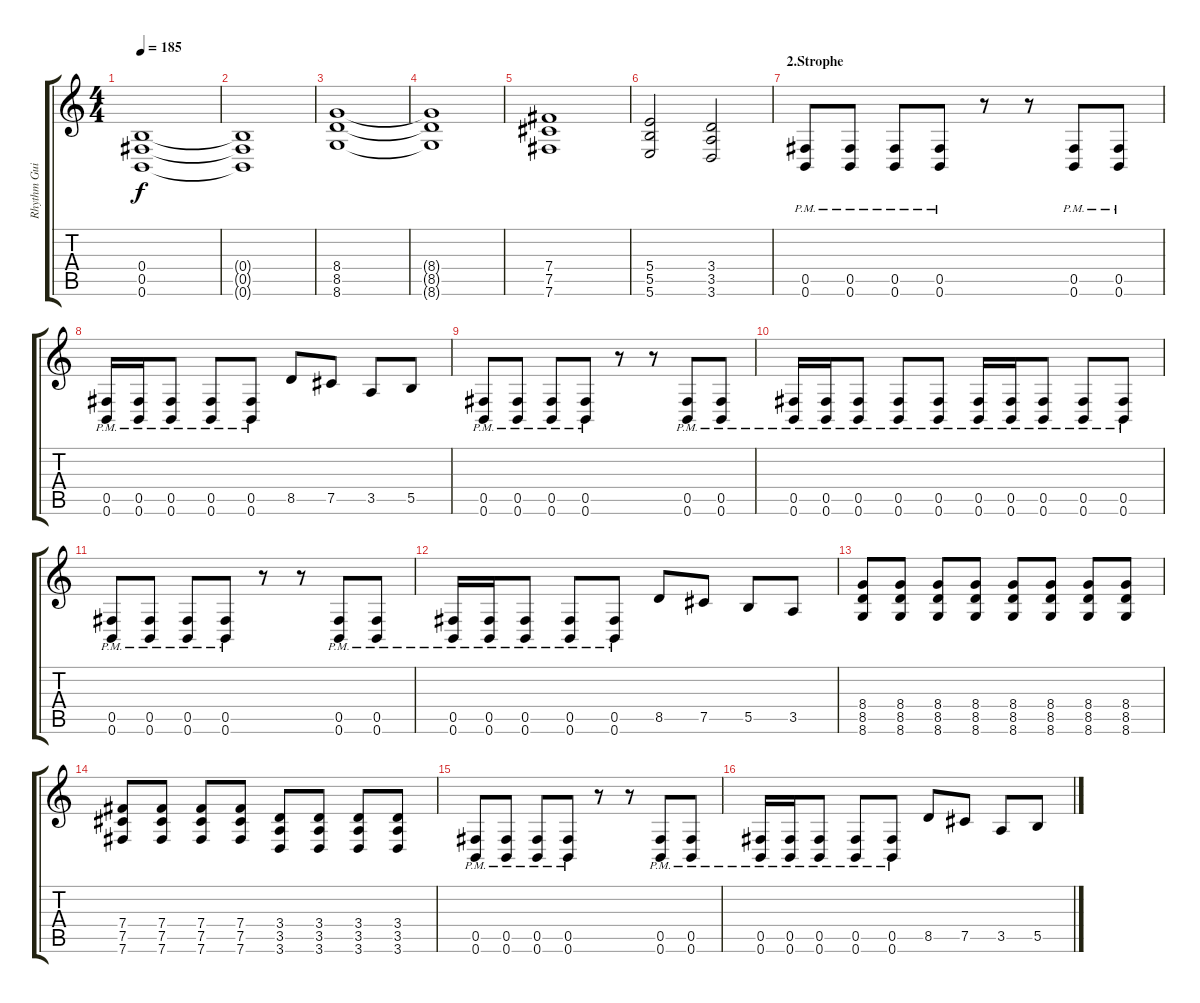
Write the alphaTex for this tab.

\track ("Rhythm Guitar - Kevin" "Rhythm Gui") {instrument distortionguitar}
\staff {score tabs}
\tuning (Db4 Ab3 E3 B2 Gb2 B1) {hide}
\ts (4 4)
\tempo 185
\clef g2
\ks c
(0.4{t} 0.5{t} 0.6{t}).1{dy f} |
(0.4{t} 0.5{t} 0.6{t}).1 |
(8.4 8.5 8.6).1 |
(8.4{t} 8.5{t} 8.6{t}).1 |
(7.4 7.5 7.6).1 |
(5.4 5.5 5.6).2 (3.4 3.5 3.6).2 |
\section ("" "2.Strophe")
(0.5 0.6{pm}).8 (0.5 0.6{pm}).8 (0.5 0.6{pm}).8 (0.5 0.6{pm}).8 r.8 r.8 (0.5 0.6{pm}).8 (0.5 0.6{pm}).8 |
(0.5 0.6{pm}).16 (0.5 0.6{pm}).16 (0.5 0.6{pm}).8 (0.5 0.6{pm}).8 (0.5 0.6{pm}).8 8.5.8 7.5.8 3.5.8 5.5.8 |
(0.5 0.6{pm}).8 (0.5 0.6{pm}).8 (0.5 0.6{pm}).8 (0.5 0.6{pm}).8 r.8 r.8 (0.5 0.6{pm}).8 (0.5 0.6{pm}).8 |
(0.5 0.6{pm}).16 (0.5 0.6{pm}).16 (0.5 0.6{pm}).8 (0.5 0.6{pm}).8 (0.5 0.6{pm}).8 (0.5 0.6{pm}).16 (0.5 0.6{pm}).16 (0.5 0.6{pm}).8 (0.5 0.6{pm}).8 (0.5 0.6{pm}).8 |
(0.5 0.6{pm}).8 (0.5 0.6{pm}).8 (0.5 0.6{pm}).8 (0.5 0.6{pm}).8 r.8 r.8 (0.5 0.6{pm}).8 (0.5 0.6{pm}).8 |
(0.5 0.6{pm}).16 (0.5 0.6{pm}).16 (0.5 0.6{pm}).8 (0.5 0.6{pm}).8 (0.5 0.6{pm}).8 8.5.8 7.5.8 5.5.8 3.5.8 |
(8.4 8.5 8.6).8 (8.4 8.5 8.6).8 (8.4 8.5 8.6).8 (8.4 8.5 8.6).8 (8.4 8.5 8.6).8 (8.4 8.5 8.6).8 (8.4 8.5 8.6).8 (8.4 8.5 8.6).8 |
(7.4 7.5 7.6).8 (7.4 7.5 7.6).8 (7.4 7.5 7.6).8 (7.4 7.5 7.6).8 (3.4 3.5 3.6).8 (3.4 3.5 3.6).8 (3.4 3.5 3.6).8 (3.4 3.5 3.6).8 |
(0.5 0.6{pm}).8 (0.5 0.6{pm}).8 (0.5 0.6{pm}).8 (0.5 0.6{pm}).8 r.8 r.8 (0.5 0.6{pm}).8 (0.5 0.6{pm}).8 |
(0.5 0.6{pm}).16 (0.5 0.6{pm}).16 (0.5 0.6{pm}).8 (0.5 0.6{pm}).8 (0.5 0.6{pm}).8 8.5.8 7.5.8 3.5.8 5.5.8
